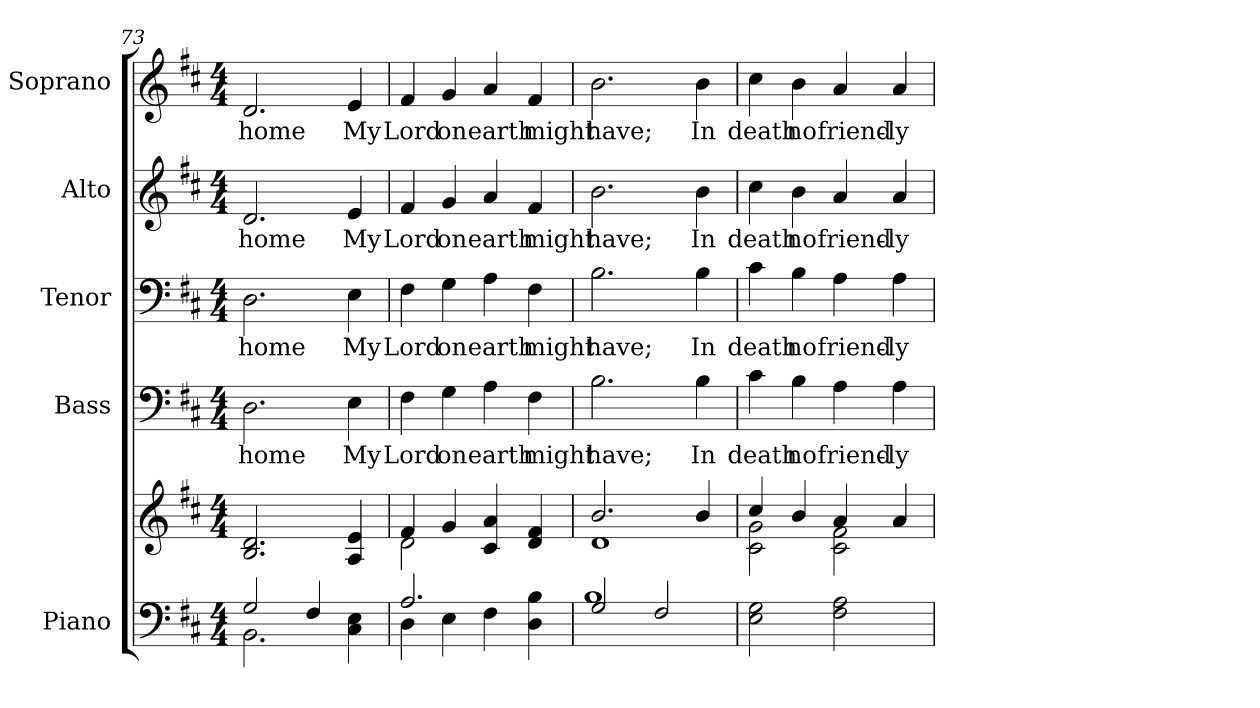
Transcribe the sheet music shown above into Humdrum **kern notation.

**kern	**kern	**kern	**text	**kern	**text	**kern	**text	**kern	**text
*part5	*part5	*part4	*part4	*part3	*part3	*part2	*part2	*part1	*part1
*staff6	*staff5	*staff4	*staff4	*staff3	*staff3	*staff2	*staff2	*staff1	*staff1
*I"Piano	*	*I"Bass	*	*I"Tenor	*	*I"Alto	*	*I"Soprano	*
*I'Pno.	*	*I'B.	*	*I'T.	*	*I'A.	*	*I'S.	*
!!LO:PB:g=z
*clefF4	*clefG2	*clefF4	*	*clefF4	*	*clefG2	*	*clefG2	*
*k[f#c#]	*k[f#c#]	*k[f#c#]	*	*k[f#c#]	*	*k[f#c#]	*	*k[f#c#]	*
*D:	*D:	*D:	*	*D:	*	*D:	*	*D:	*
*M4/4	*M4/4	*M4/4	*	*M4/4	*	*M4/4	*	*M4/4	*
=73	=73	=73	=73	=73	=73	=73	=73	=73	=73
*^	*	*	*	*	*	*	*	*	*
!	!	!	!	!LO:LY:b:color=#000000	!	!	!	!	!	!
!	!	!	!	!	!	!LO:LY:b:color=#000000	!	!	!	!
!	!	!	!	!	!	!	!	!LO:LY:b:color=#000000	!	!
!	!	!	!	!	!	!	!	!	!	!LO:LY:b:color=#000000
2Gi/	2.BBi\	2.Bi/ 2.di	2.Di\	home	2.Di\	home	2.di/	home	2.di/	home
4F#i/	.	.	.	.	.	.	.	.	.	.
!	!	!	!	!LO:LY:b:color=#000000	!	!	!	!	!	!
!	!	!	!	!	!	!LO:LY:b:color=#000000	!	!	!	!
!	!	!	!	!	!	!	!	!LO:LY:b:color=#000000	!	!
!	!	!	!	!	!	!	!	!	!	!LO:LY:b:color=#000000
4C#i\ 4Ei	4ryy	4Ai/ 4ei	4Ei\	My	4Ei\	My	4ei/	My	4ei/	My
=74	=74	=74	=74	=74	=74	=74	=74	=74	=74	=74
*	*	*^	*	*	*	*	*	*	*	*
!	!	!	!	!	!LO:LY:b:color=#000000	!	!	!	!	!	!
!	!	!	!	!	!	!	!LO:LY:b:color=#000000	!	!	!	!
!	!	!	!	!	!	!	!	!	!LO:LY:b:color=#000000	!	!
!	!	!	!	!	!	!	!	!	!	!	!LO:LY:b:color=#000000
2.Ai/	4Di\	4f#i/	2di\	4F#i\	Lord	4F#i\	Lord	4f#i/	Lord	4f#i/	Lord
!	!	!	!	!	!LO:LY:b:color=#000000	!	!	!	!	!	!
!	!	!	!	!	!	!	!LO:LY:b:color=#000000	!	!	!	!
!	!	!	!	!	!	!	!	!	!LO:LY:b:color=#000000	!	!
!	!	!	!	!	!	!	!	!	!	!	!LO:LY:b:color=#000000
.	4Ei\	4gi/	.	4Gi\	on	4Gi\	on	4gi/	on	4gi/	on
!	!	!	!	!	!LO:LY:b:color=#000000	!	!	!	!	!	!
!	!	!	!	!	!	!	!LO:LY:b:color=#000000	!	!	!	!
!	!	!	!	!	!	!	!	!	!LO:LY:b:color=#000000	!	!
!	!	!	!	!	!	!	!	!	!	!	!LO:LY:b:color=#000000
.	4F#i\	4c#i/ 4ai	2ryy	4Ai\	earth	4Ai\	earth	4ai/	earth	4ai/	earth
!	!	!	!	!	!LO:LY:b:color=#000000	!	!	!	!	!	!
!	!	!	!	!	!	!	!LO:LY:b:color=#000000	!	!	!	!
!	!	!	!	!	!	!	!	!	!LO:LY:b:color=#000000	!	!
!	!	!	!	!	!	!	!	!	!	!	!LO:LY:b:color=#000000
4Di\ 4Bi	4ryy	4di/ 4f#i	.	4F#i\	might	4F#i\	might	4f#i/	might	4f#i/	might
=75	=75	=75	=75	=75	=75	=75	=75	=75	=75	=75	=75
!	!	!	!	!	!LO:LY:b:color=#000000	!	!	!	!	!	!
!	!	!	!	!	!	!	!LO:LY:b:color=#000000	!	!	!	!
!	!	!	!	!	!	!	!	!	!LO:LY:b:color=#000000	!	!
!	!	!	!	!	!	!	!	!	!	!	!LO:LY:b:color=#000000
2Gi/	1Bi	2.bi/	1di	2.Bi\	have;	2.Bi\	have;	2.bi\	have;	2.bi\	have;
2F#i/	.	.	.	.	.	.	.	.	.	.	.
!	!	!	!	!	!LO:LY:b:color=#000000	!	!	!	!	!	!
!	!	!	!	!	!	!	!LO:LY:b:color=#000000	!	!	!	!
!	!	!	!	!	!	!	!	!	!LO:LY:b:color=#000000	!	!
!	!	!	!	!	!	!	!	!	!	!	!LO:LY:b:color=#000000
.	.	4bi/	.	4Bi\	In	4Bi\	In	4bi\	In	4bi\	In
*v	*v	*	*	*	*	*	*	*	*	*	*
!!LO:PB:g=z
=76	=76	=76	=76	=76	=76	=76	=76	=76	=76	=76
!	!	!	!	!LO:LY:b:color=#000000	!	!	!	!	!	!
!	!	!	!	!	!	!LO:LY:b:color=#000000	!	!	!	!
!	!	!	!	!	!	!	!	!LO:LY:b:color=#000000	!	!
!	!	!	!	!	!	!	!	!	!	!LO:LY:b:color=#000000
2Ei\ 2Gi	4cc#i/	2c#i\ 2gi	4c#i\	death	4c#i\	death	4cc#i\	death	4cc#i\	death
!	!	!	!	!LO:LY:b:color=#000000	!	!	!	!	!	!
!	!	!	!	!	!	!LO:LY:b:color=#000000	!	!	!	!
!	!	!	!	!	!	!	!	!LO:LY:b:color=#000000	!	!
!	!	!	!	!	!	!	!	!	!	!LO:LY:b:color=#000000
.	4bi/	.	4Bi\	no	4Bi\	no	4bi\	no	4bi\	no
!	!	!	!	!LO:LY:b:color=#000000	!	!	!	!	!	!
!	!	!	!	!	!	!LO:LY:b:color=#000000	!	!	!	!
!	!	!	!	!	!	!	!	!LO:LY:b:color=#000000	!	!
!	!	!	!	!	!	!	!	!	!	!LO:LY:b:color=#000000
2F#i\ 2Ai	4ai/	2c#i\ 2f#i	4Ai\	friend-	4Ai\	friend-	4ai/	friend-	4ai/	friend-
!	!	!	!	!LO:LY:b:color=#000000	!	!	!	!	!	!
!	!	!	!	!	!	!LO:LY:b:color=#000000	!	!	!	!
!	!	!	!	!	!	!	!	!LO:LY:b:color=#000000	!	!
!	!	!	!	!	!	!	!	!	!	!LO:LY:b:color=#000000
.	4ai/	.	4Ai\	-ly	4Ai\	-ly	4ai/	-ly	4ai/	-ly
*	*v	*v	*	*	*	*	*	*	*	*
=	=	=	=	=	=	=	=	=	=
*-	*-	*-	*-	*-	*-	*-	*-	*-	*-
